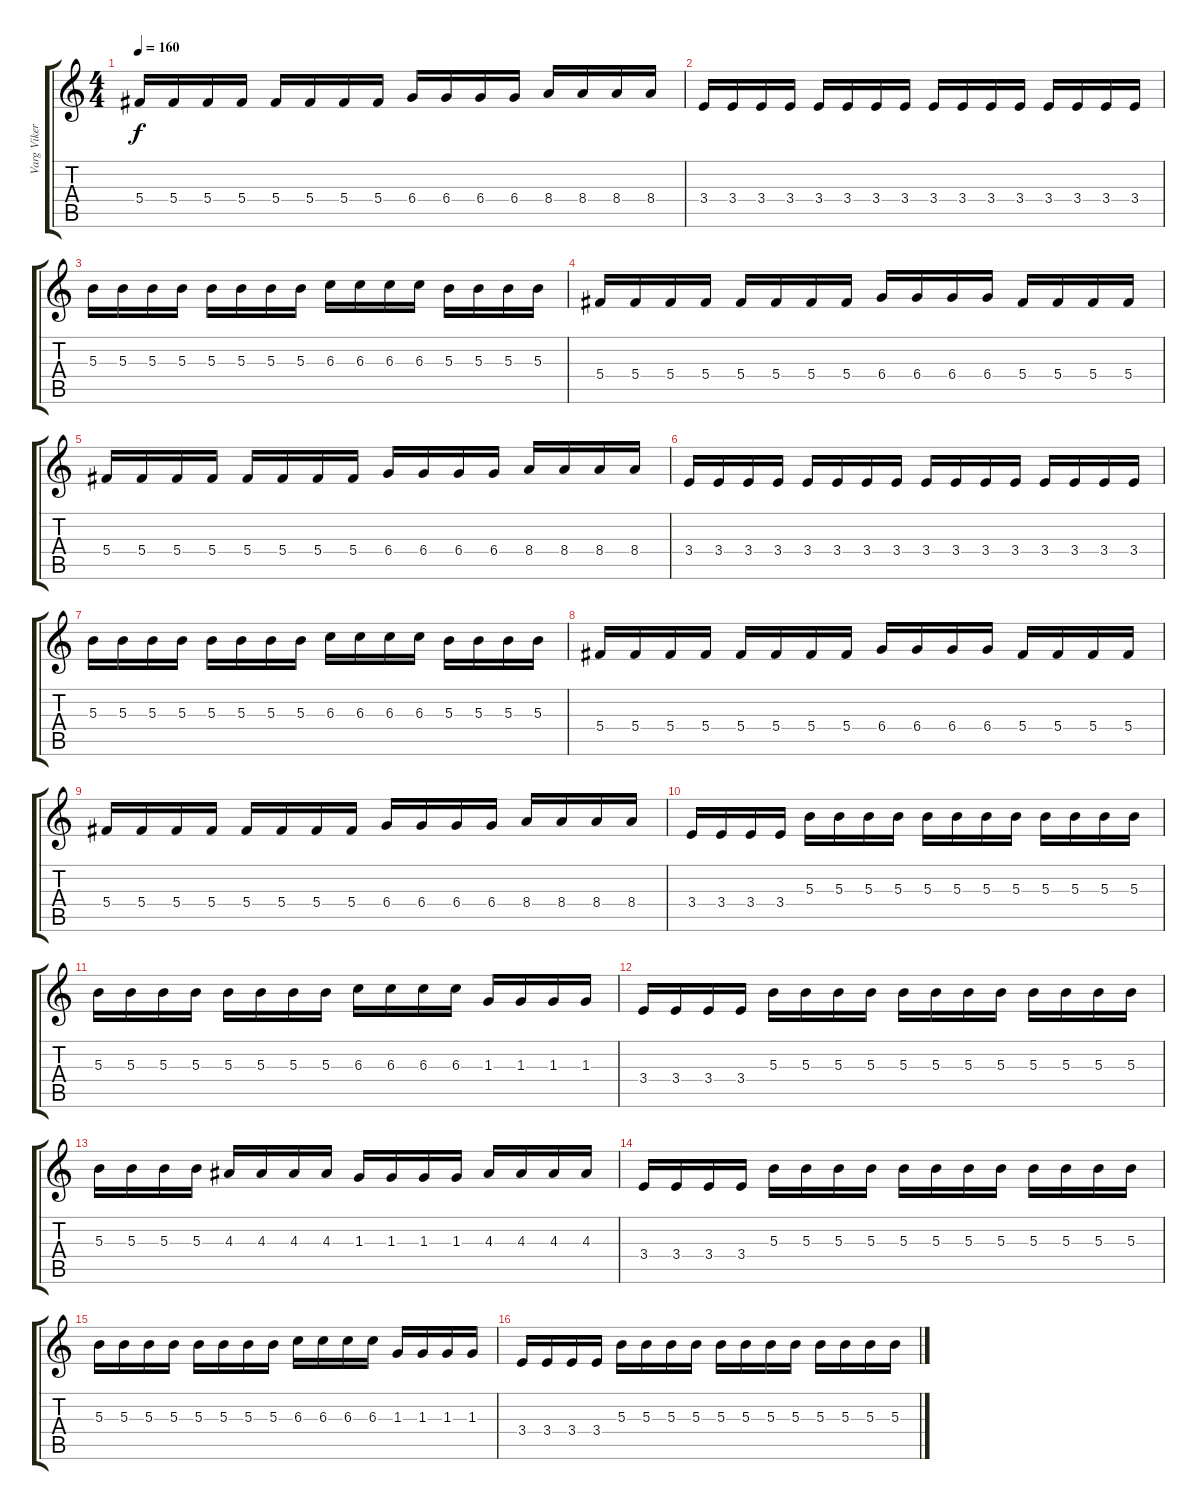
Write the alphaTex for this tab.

\track ("Varg Vikernes" "Varg Viker") {instrument distortionguitar}
\staff {score tabs}
\tuning (Eb4 Bb3 Gb3 Db3 Ab2 Eb2) {hide}
\ts (4 4)
\tempo 160
\clef g2
\ks c
5.4.16{dy f} 5.4.16 5.4.16 5.4.16 5.4.16 5.4.16 5.4.16 5.4.16 6.4.16 6.4.16 6.4.16 6.4.16 8.4.16 8.4.16 8.4.16 8.4.16 |
3.4.16 3.4.16 3.4.16 3.4.16 3.4.16 3.4.16 3.4.16 3.4.16 3.4.16 3.4.16 3.4.16 3.4.16 3.4.16 3.4.16 3.4.16 3.4.16 |
5.3.16 5.3.16 5.3.16 5.3.16 5.3.16 5.3.16 5.3.16 5.3.16 6.3.16 6.3.16 6.3.16 6.3.16 5.3.16 5.3.16 5.3.16 5.3.16 |
5.4.16 5.4.16 5.4.16 5.4.16 5.4.16 5.4.16 5.4.16 5.4.16 6.4.16 6.4.16 6.4.16 6.4.16 5.4.16 5.4.16 5.4.16 5.4.16 |
5.4.16 5.4.16 5.4.16 5.4.16 5.4.16 5.4.16 5.4.16 5.4.16 6.4.16 6.4.16 6.4.16 6.4.16 8.4.16 8.4.16 8.4.16 8.4.16 |
3.4.16 3.4.16 3.4.16 3.4.16 3.4.16 3.4.16 3.4.16 3.4.16 3.4.16 3.4.16 3.4.16 3.4.16 3.4.16 3.4.16 3.4.16 3.4.16 |
5.3.16 5.3.16 5.3.16 5.3.16 5.3.16 5.3.16 5.3.16 5.3.16 6.3.16 6.3.16 6.3.16 6.3.16 5.3.16 5.3.16 5.3.16 5.3.16 |
5.4.16 5.4.16 5.4.16 5.4.16 5.4.16 5.4.16 5.4.16 5.4.16 6.4.16 6.4.16 6.4.16 6.4.16 5.4.16 5.4.16 5.4.16 5.4.16 |
5.4.16 5.4.16 5.4.16 5.4.16 5.4.16 5.4.16 5.4.16 5.4.16 6.4.16 6.4.16 6.4.16 6.4.16 8.4.16 8.4.16 8.4.16 8.4.16 |
3.4.16 3.4.16 3.4.16 3.4.16 5.3.16 5.3.16 5.3.16 5.3.16 5.3.16 5.3.16 5.3.16 5.3.16 5.3.16 5.3.16 5.3.16 5.3.16 |
5.3.16 5.3.16 5.3.16 5.3.16 5.3.16 5.3.16 5.3.16 5.3.16 6.3.16 6.3.16 6.3.16 6.3.16 1.3.16 1.3.16 1.3.16 1.3.16 |
3.4.16 3.4.16 3.4.16 3.4.16 5.3.16 5.3.16 5.3.16 5.3.16 5.3.16 5.3.16 5.3.16 5.3.16 5.3.16 5.3.16 5.3.16 5.3.16 |
5.3.16 5.3.16 5.3.16 5.3.16 4.3.16 4.3.16 4.3.16 4.3.16 1.3.16 1.3.16 1.3.16 1.3.16 4.3.16 4.3.16 4.3.16 4.3.16 |
3.4.16 3.4.16 3.4.16 3.4.16 5.3.16 5.3.16 5.3.16 5.3.16 5.3.16 5.3.16 5.3.16 5.3.16 5.3.16 5.3.16 5.3.16 5.3.16 |
5.3.16 5.3.16 5.3.16 5.3.16 5.3.16 5.3.16 5.3.16 5.3.16 6.3.16 6.3.16 6.3.16 6.3.16 1.3.16 1.3.16 1.3.16 1.3.16 |
3.4.16 3.4.16 3.4.16 3.4.16 5.3.16 5.3.16 5.3.16 5.3.16 5.3.16 5.3.16 5.3.16 5.3.16 5.3.16 5.3.16 5.3.16 5.3.16
